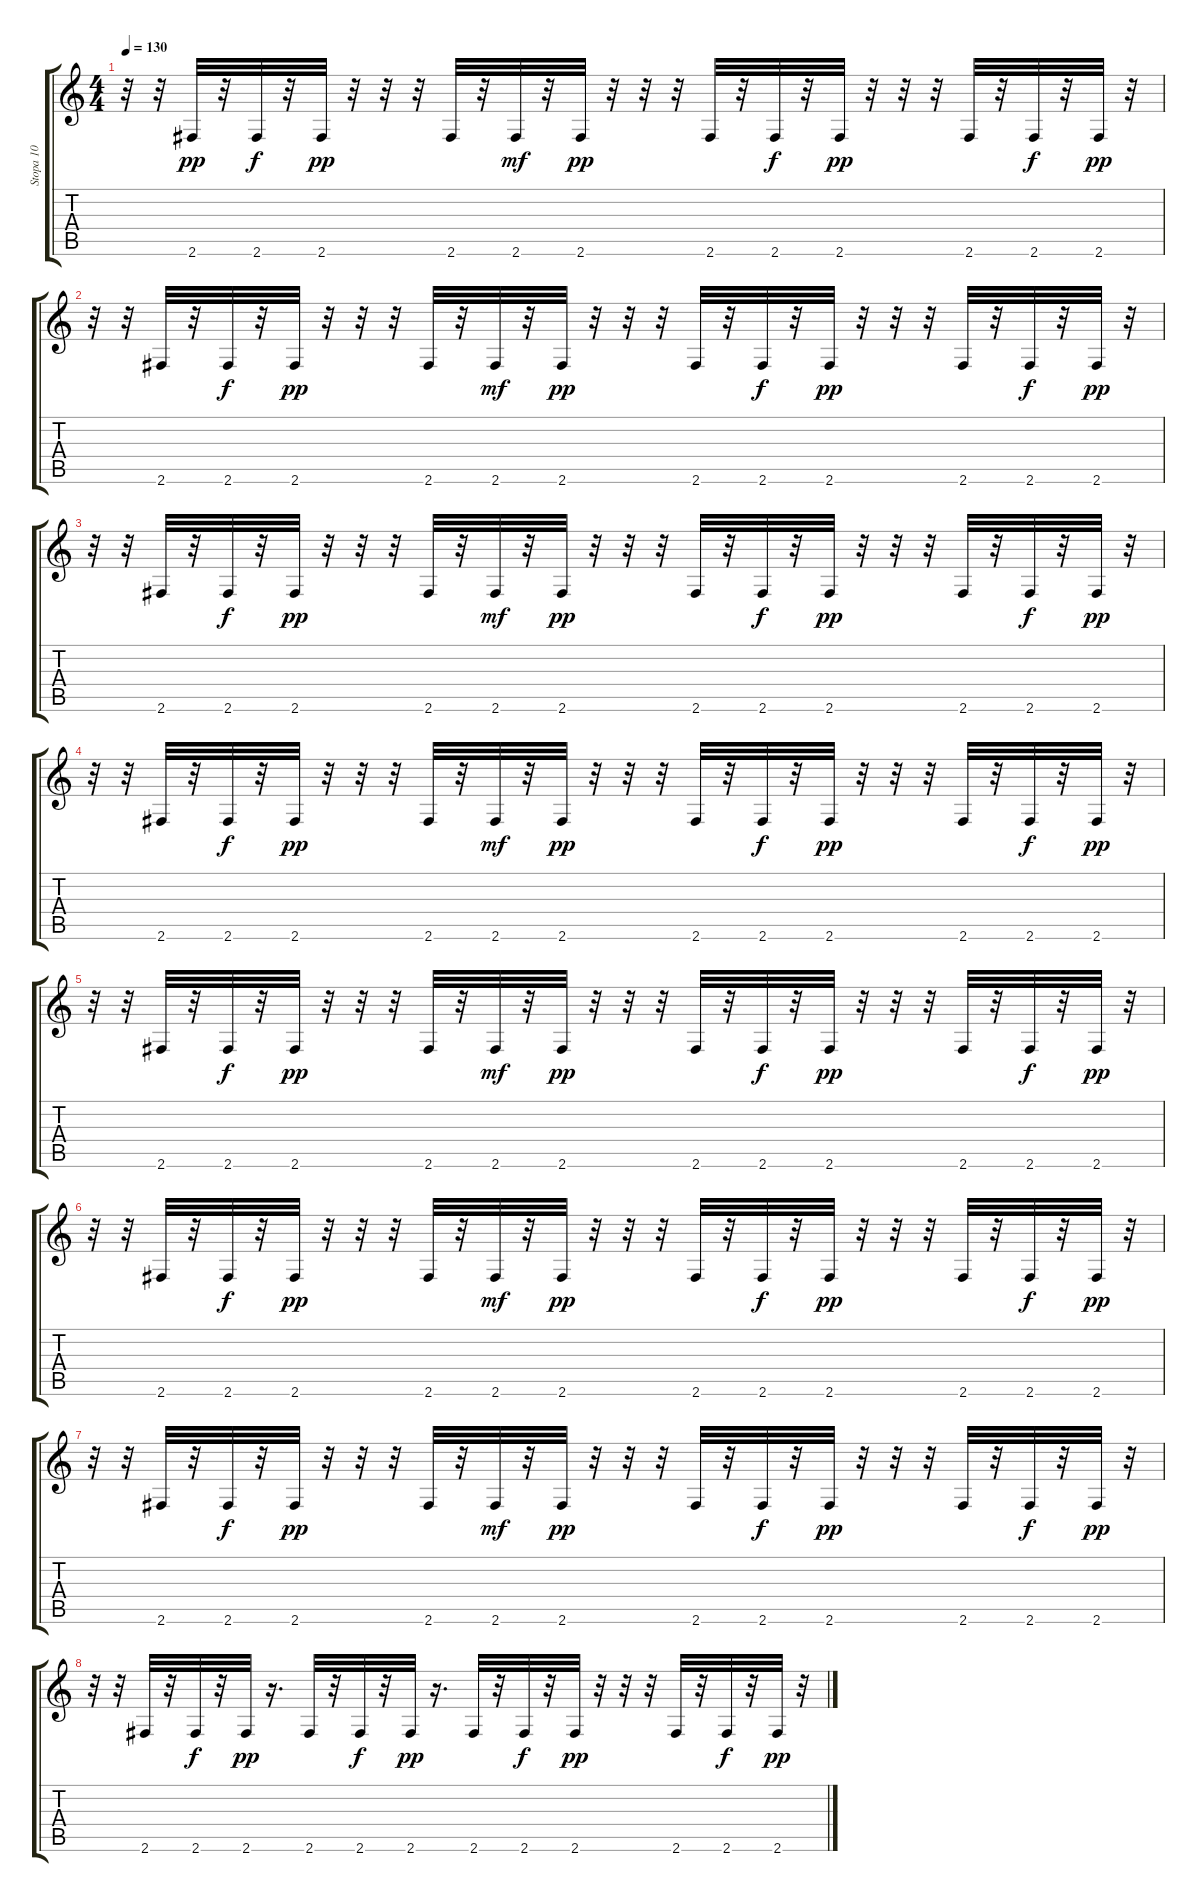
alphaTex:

\track ("Stopa 10" "Stopa 10") {instrument acousticguitarsteel}
\staff {score tabs}
\tuning (E4 B3 G3 D3 A2 E2) {hide}
\ts (4 4)
\tempo 130
\clef g2
\ks c
r.32{dy pp} r.32 2.6.32 r.32 2.6.32{dy f} r.32 2.6.32{dy pp} r.32 r.32 r.32 2.6.32 r.32 2.6.32{dy mf} r.32 2.6.32{dy pp} r.32 r.32 r.32 2.6.32 r.32 2.6.32{dy f} r.32 2.6.32{dy pp} r.32 r.32 r.32 2.6.32 r.32 2.6.32{dy f} r.32 2.6.32{dy pp} r.32 |
r.32 r.32 2.6.32 r.32 2.6.32{dy f} r.32 2.6.32{dy pp} r.32 r.32 r.32 2.6.32 r.32 2.6.32{dy mf} r.32 2.6.32{dy pp} r.32 r.32 r.32 2.6.32 r.32 2.6.32{dy f} r.32 2.6.32{dy pp} r.32 r.32 r.32 2.6.32 r.32 2.6.32{dy f} r.32 2.6.32{dy pp} r.32 |
r.32 r.32 2.6.32 r.32 2.6.32{dy f} r.32 2.6.32{dy pp} r.32 r.32 r.32 2.6.32 r.32 2.6.32{dy mf} r.32 2.6.32{dy pp} r.32 r.32 r.32 2.6.32 r.32 2.6.32{dy f} r.32 2.6.32{dy pp} r.32 r.32 r.32 2.6.32 r.32 2.6.32{dy f} r.32 2.6.32{dy pp} r.32 |
r.32 r.32 2.6.32 r.32 2.6.32{dy f} r.32 2.6.32{dy pp} r.32 r.32 r.32 2.6.32 r.32 2.6.32{dy mf} r.32 2.6.32{dy pp} r.32 r.32 r.32 2.6.32 r.32 2.6.32{dy f} r.32 2.6.32{dy pp} r.32 r.32 r.32 2.6.32 r.32 2.6.32{dy f} r.32 2.6.32{dy pp} r.32 |
r.32 r.32 2.6.32 r.32 2.6.32{dy f} r.32 2.6.32{dy pp} r.32 r.32 r.32 2.6.32 r.32 2.6.32{dy mf} r.32 2.6.32{dy pp} r.32 r.32 r.32 2.6.32 r.32 2.6.32{dy f} r.32 2.6.32{dy pp} r.32 r.32 r.32 2.6.32 r.32 2.6.32{dy f} r.32 2.6.32{dy pp} r.32 |
r.32 r.32 2.6.32 r.32 2.6.32{dy f} r.32 2.6.32{dy pp} r.32 r.32 r.32 2.6.32 r.32 2.6.32{dy mf} r.32 2.6.32{dy pp} r.32 r.32 r.32 2.6.32 r.32 2.6.32{dy f} r.32 2.6.32{dy pp} r.32 r.32 r.32 2.6.32 r.32 2.6.32{dy f} r.32 2.6.32{dy pp} r.32 |
r.32 r.32 2.6.32 r.32 2.6.32{dy f} r.32 2.6.32{dy pp} r.32 r.32 r.32 2.6.32 r.32 2.6.32{dy mf} r.32 2.6.32{dy pp} r.32 r.32 r.32 2.6.32 r.32 2.6.32{dy f} r.32 2.6.32{dy pp} r.32 r.32 r.32 2.6.32 r.32 2.6.32{dy f} r.32 2.6.32{dy pp} r.32 |
r.32 r.32 2.6.32 r.32 2.6.32{dy f} r.32 2.6.32{dy pp} r.16{d} 2.6.32 r.32 2.6.32{dy f} r.32 2.6.32{dy pp} r.16{d} 2.6.32 r.32 2.6.32{dy f} r.32 2.6.32{dy pp} r.32 r.32 r.32 2.6.32 r.32 2.6.32{dy f} r.32 2.6.32{dy pp} r.32
